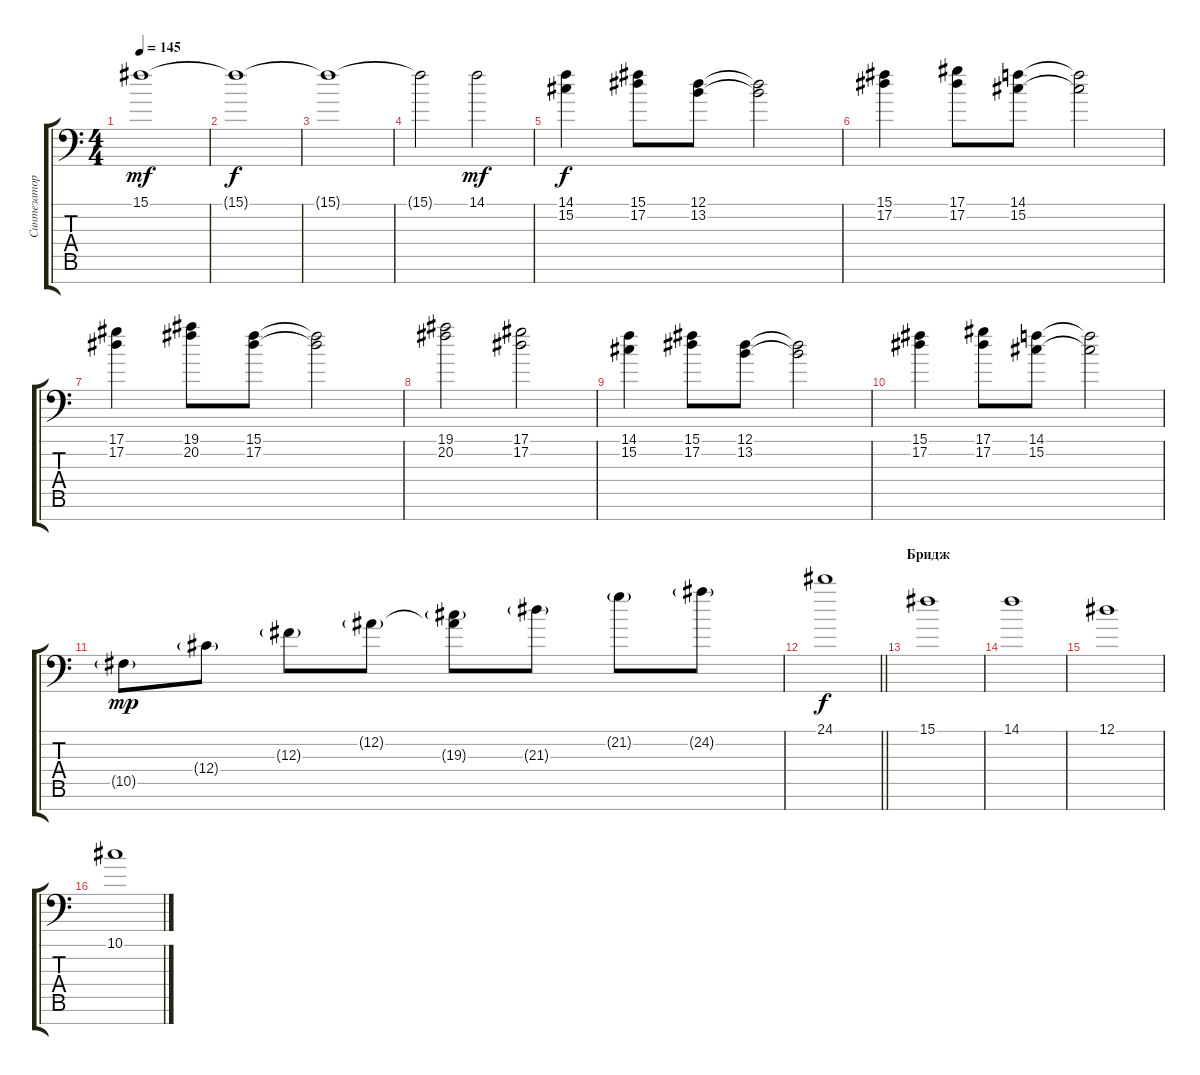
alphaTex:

\track ("Синтезатор" "Синтезатор") {instrument electricgrandpiano}
\staff {score tabs}
\tuning (Eb4 Bb3 Gb3 Db3 Ab2 Eb2 Gb1) {hide}
\ts (4 4)
\tempo 145
\clef f4
\ks c
15.1.1{dy mf} |
15.1{t}.1{dy f} |
15.1{t}.1 |
15.1{t}.2 14.1.2{dy mf} |
(14.1 15.2).4{dy f instrument electricgrandpiano} (15.1 17.2).8 (12.1 13.2).8 (12.1{t} 13.2{t}).2 |
(15.1 17.2).4 (17.1 17.2).8 (14.1 15.2).8 (14.1{t} 15.2{t}).2 |
(17.1 17.2).4 (19.1 20.2).8 (15.1 17.2).8 (15.1{t} 17.2{t}).2 |
(19.1 20.2).2 (17.1 17.2).2 |
(14.1 15.2).4 (15.1 17.2).8 (12.1 13.2).8 (12.1{t} 13.2{t}).2 |
(15.1 17.2).4 (17.1 17.2).8 (14.1 15.2).8 (14.1{t} 15.2{t}).2 |
10.5{g}.8{dy mp} 12.4{g}.8 12.3{g}.8 12.2{g}.8 (12.2{t} 19.3{g}).8 21.3{g}.8 21.2{g}.8 24.2{g}.8 |
\barLineRight lightlight
24.1.1{dy f} |
\section ("" "Бридж")
15.1.1{instrument synthstrings1} |
14.1.1 |
12.1.1 |
10.1.1
